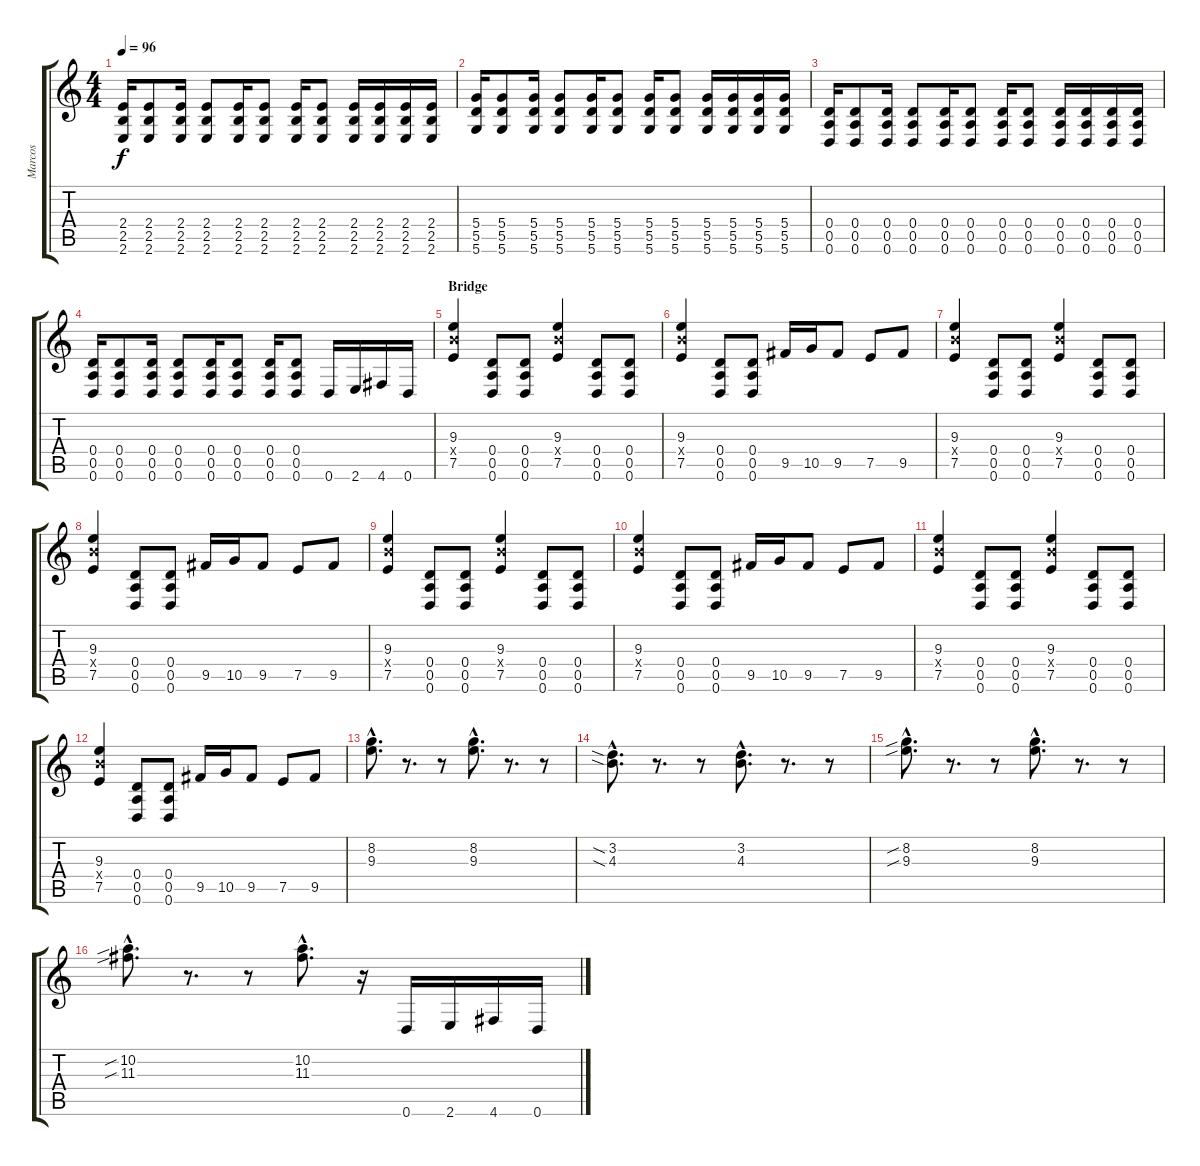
\track ("Marcos" "Marcos") {instrument distortionguitar}
\staff {score tabs}
\tuning (E4 B3 G3 D3 A2 D2) {hide}
\ts (4 4)
\tempo 96
\clef g2
\ks c
(2.4 2.5 2.6).16{dy f} (2.4 2.5 2.6).8 (2.4 2.5 2.6).16 (2.4 2.5 2.6).8 (2.4 2.5 2.6).16 (2.4 2.5 2.6).8 (2.4 2.5 2.6).16 (2.4 2.5 2.6).8 (2.4 2.5 2.6).16 (2.4 2.5 2.6).16 (2.4 2.5 2.6).16 (2.4 2.5 2.6).16 |
(5.4 5.5 5.6).16 (5.4 5.5 5.6).8 (5.4 5.5 5.6).16 (5.4 5.5 5.6).8 (5.4 5.5 5.6).16 (5.4 5.5 5.6).8 (5.4 5.5 5.6).16 (5.4 5.5 5.6).8 (5.4 5.5 5.6).16 (5.4 5.5 5.6).16 (5.4 5.5 5.6).16 (5.4 5.5 5.6).16 |
(0.4 0.5 0.6).16 (0.4 0.5 0.6).8 (0.4 0.5 0.6).16 (0.4 0.5 0.6).8 (0.4 0.5 0.6).16 (0.4 0.5 0.6).8 (0.4 0.5 0.6).16 (0.4 0.5 0.6).8 (0.4 0.5 0.6).16 (0.4 0.5 0.6).16 (0.4 0.5 0.6).16 (0.4 0.5 0.6).16 |
(0.4 0.5 0.6).16 (0.4 0.5 0.6).8 (0.4 0.5 0.6).16 (0.4 0.5 0.6).8 (0.4 0.5 0.6).16 (0.4 0.5 0.6).8 (0.4 0.5 0.6).16 (0.4 0.5 0.6).8 0.6.16 2.6.16 4.6.16 0.6.16 |
\section ("" "Bridge")
(9.3 9.4{x} 7.5).4 (0.4 0.5 0.6).8 (0.4 0.5 0.6).8 (9.3 9.4{x} 7.5).4 (0.4 0.5 0.6).8 (0.4 0.5 0.6).8 |
(9.3 9.4{x} 7.5).4 (0.4 0.5 0.6).8 (0.4 0.5 0.6).8 9.5.16 10.5.16 9.5.8 7.5.8 9.5.8 |
(9.3 9.4{x} 7.5).4 (0.4 0.5 0.6).8 (0.4 0.5 0.6).8 (9.3 9.4{x} 7.5).4 (0.4 0.5 0.6).8 (0.4 0.5 0.6).8 |
(9.3 9.4{x} 7.5).4 (0.4 0.5 0.6).8 (0.4 0.5 0.6).8 9.5.16 10.5.16 9.5.8 7.5.8 9.5.8 |
(9.3 9.4{x} 7.5).4 (0.4 0.5 0.6).8 (0.4 0.5 0.6).8 (9.3 9.4{x} 7.5).4 (0.4 0.5 0.6).8 (0.4 0.5 0.6).8 |
(9.3 9.4{x} 7.5).4 (0.4 0.5 0.6).8 (0.4 0.5 0.6).8 9.5.16 10.5.16 9.5.8 7.5.8 9.5.8 |
(9.3 9.4{x} 7.5).4 (0.4 0.5 0.6).8 (0.4 0.5 0.6).8 (9.3 9.4{x} 7.5).4 (0.4 0.5 0.6).8 (0.4 0.5 0.6).8 |
(9.3 9.4{x} 7.5).4 (0.4 0.5 0.6).8 (0.4 0.5 0.6).8 9.5.16 10.5.16 9.5.8 7.5.8 9.5.8 |
(8.2{hac} 9.3{hac}).8{d instrument electricguitarclean} r.8{d} r.8 (8.2{hac} 9.3{hac}).8{d} r.8{d} r.8 |
(3.2{sia hac} 4.3{sia hac}).8{d} r.8{d} r.8 (3.2{hac} 4.3{hac}).8{d} r.8{d} r.8 |
(8.2{sib hac} 9.3{sib hac}).8{d} r.8{d} r.8 (8.2{hac} 9.3{hac}).8{d} r.8{d} r.8 |
(10.2{sib hac} 11.3{sib hac}).8{d} r.8{d} r.8 (10.2{hac} 11.3{hac}).8{d} r.16{instrument distortionguitar} 0.6.16 2.6.16 4.6.16 0.6.16
